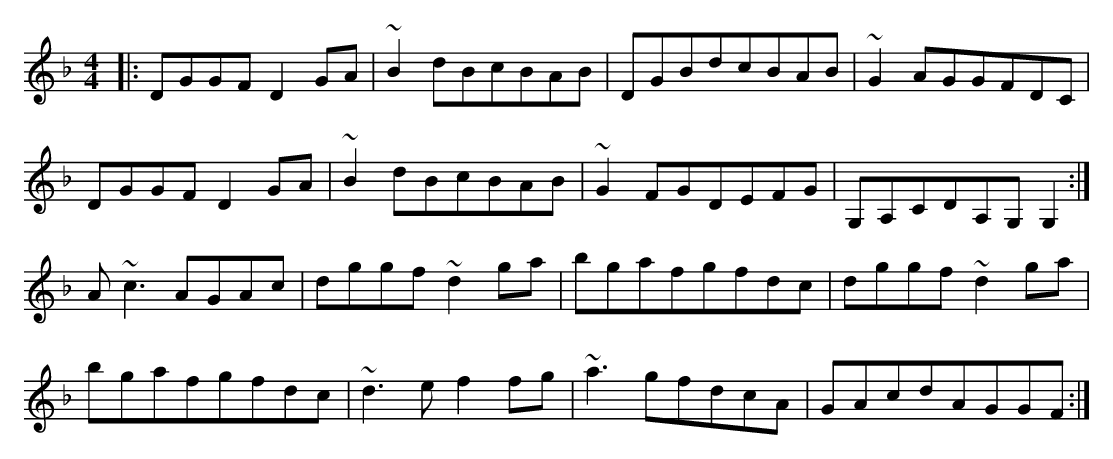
X:1
M:4/4
K:Gdor
|:DGGFD2GA|~B2dBcBAB|DGBdcBAB|~G2AGGFDC|
DGGFD2GA|~B2dBcBAB|~G2FGDEFG|G,A,CDA,G,G,2:|
A~c3AGAc|dggf~d2ga|bgafgfdc|dggf~d2ga|
bgafgfdc|~d3ef2fg|~a3gfdcA|GAcdAGGF:|
